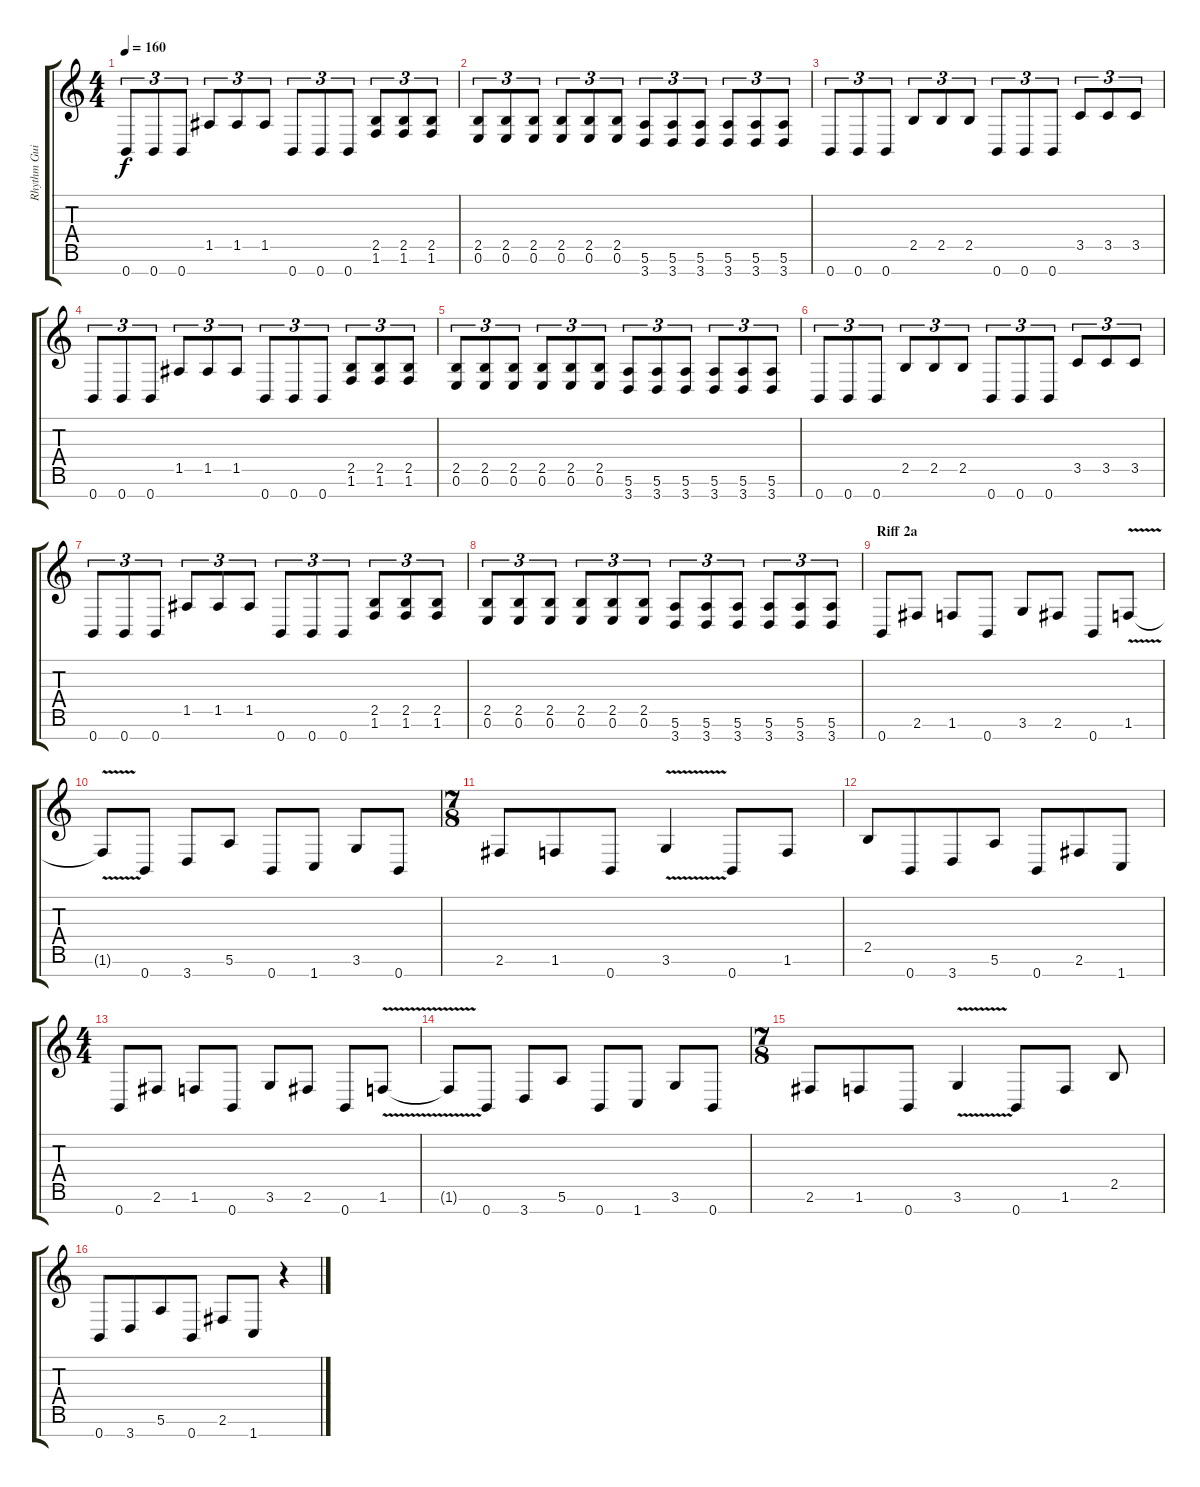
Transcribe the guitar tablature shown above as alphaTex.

\track ("Rhythm Guitar L" "Rhythm Gui") {instrument overdrivenguitar}
\staff {score tabs}
\tuning (E4 B3 G3 D3 A2 E2 B1) {hide}
\ts (4 4)
\tempo 160
\clef g2
\ks c
0.7.8{tu (3 2) dy f} 0.7.8{tu (3 2)} 0.7.8{tu (3 2)} 1.5.8{tu (3 2)} 1.5.8{tu (3 2)} 1.5.8{tu (3 2)} 0.7.8{tu (3 2)} 0.7.8{tu (3 2)} 0.7.8{tu (3 2)} (2.5 1.6).8{tu (3 2)} (2.5 1.6).8{tu (3 2)} (2.5 1.6).8{tu (3 2)} |
(2.5 0.6).8{tu (3 2)} (2.5 0.6).8{tu (3 2)} (2.5 0.6).8{tu (3 2)} (2.5 0.6).8{tu (3 2)} (2.5 0.6).8{tu (3 2)} (2.5 0.6).8{tu (3 2)} (5.6 3.7).8{tu (3 2)} (5.6 3.7).8{tu (3 2)} (5.6 3.7).8{tu (3 2)} (5.6 3.7).8{tu (3 2)} (5.6 3.7).8{tu (3 2)} (5.6 3.7).8{tu (3 2)} |
0.7.8{tu (3 2)} 0.7.8{tu (3 2)} 0.7.8{tu (3 2)} 2.5.8{tu (3 2)} 2.5.8{tu (3 2)} 2.5.8{tu (3 2)} 0.7.8{tu (3 2)} 0.7.8{tu (3 2)} 0.7.8{tu (3 2)} 3.5.8{tu (3 2)} 3.5.8{tu (3 2)} 3.5.8{tu (3 2)} |
0.7.8{tu (3 2)} 0.7.8{tu (3 2)} 0.7.8{tu (3 2)} 1.5.8{tu (3 2)} 1.5.8{tu (3 2)} 1.5.8{tu (3 2)} 0.7.8{tu (3 2)} 0.7.8{tu (3 2)} 0.7.8{tu (3 2)} (2.5 1.6).8{tu (3 2)} (2.5 1.6).8{tu (3 2)} (2.5 1.6).8{tu (3 2)} |
(2.5 0.6).8{tu (3 2)} (2.5 0.6).8{tu (3 2)} (2.5 0.6).8{tu (3 2)} (2.5 0.6).8{tu (3 2)} (2.5 0.6).8{tu (3 2)} (2.5 0.6).8{tu (3 2)} (5.6 3.7).8{tu (3 2)} (5.6 3.7).8{tu (3 2)} (5.6 3.7).8{tu (3 2)} (5.6 3.7).8{tu (3 2)} (5.6 3.7).8{tu (3 2)} (5.6 3.7).8{tu (3 2)} |
0.7.8{tu (3 2)} 0.7.8{tu (3 2)} 0.7.8{tu (3 2)} 2.5.8{tu (3 2)} 2.5.8{tu (3 2)} 2.5.8{tu (3 2)} 0.7.8{tu (3 2)} 0.7.8{tu (3 2)} 0.7.8{tu (3 2)} 3.5.8{tu (3 2)} 3.5.8{tu (3 2)} 3.5.8{tu (3 2)} |
0.7.8{tu (3 2)} 0.7.8{tu (3 2)} 0.7.8{tu (3 2)} 1.5.8{tu (3 2)} 1.5.8{tu (3 2)} 1.5.8{tu (3 2)} 0.7.8{tu (3 2)} 0.7.8{tu (3 2)} 0.7.8{tu (3 2)} (2.5 1.6).8{tu (3 2)} (2.5 1.6).8{tu (3 2)} (2.5 1.6).8{tu (3 2)} |
(2.5 0.6).8{tu (3 2)} (2.5 0.6).8{tu (3 2)} (2.5 0.6).8{tu (3 2)} (2.5 0.6).8{tu (3 2)} (2.5 0.6).8{tu (3 2)} (2.5 0.6).8{tu (3 2)} (5.6 3.7).8{tu (3 2)} (5.6 3.7).8{tu (3 2)} (5.6 3.7).8{tu (3 2)} (5.6 3.7).8{tu (3 2)} (5.6 3.7).8{tu (3 2)} (5.6 3.7).8{tu (3 2)} |
\section ("" "Riff 2a")
0.7.8 2.6.8 1.6.8 0.7.8 3.6.8 2.6.8 0.7.8 1.6{v}.8 |
1.6{t}.8 0.7.8 3.7.8 5.6.8 0.7.8 1.7.8 3.6.8 0.7.8 |
\ts (7 8)
2.6.8 1.6.8 0.7.8 3.6{v}.4 0.7.8 1.6.8 |
2.5.8 0.7.8 3.7.8 5.6.8 0.7.8 2.6.8 1.7.8 |
\ts (4 4)
0.7.8 2.6.8 1.6.8 0.7.8 3.6.8 2.6.8 0.7.8 1.6{v}.8 |
1.6{t}.8 0.7.8 3.7.8 5.6.8 0.7.8 1.7.8 3.6.8 0.7.8 |
\ts (7 8)
2.6.8 1.6.8 0.7.8 3.6{v}.4 0.7.8 1.6.8 2.5.8 |
0.7.8 3.7.8 5.6.8 0.7.8 2.6.8 1.7.8 r.4
